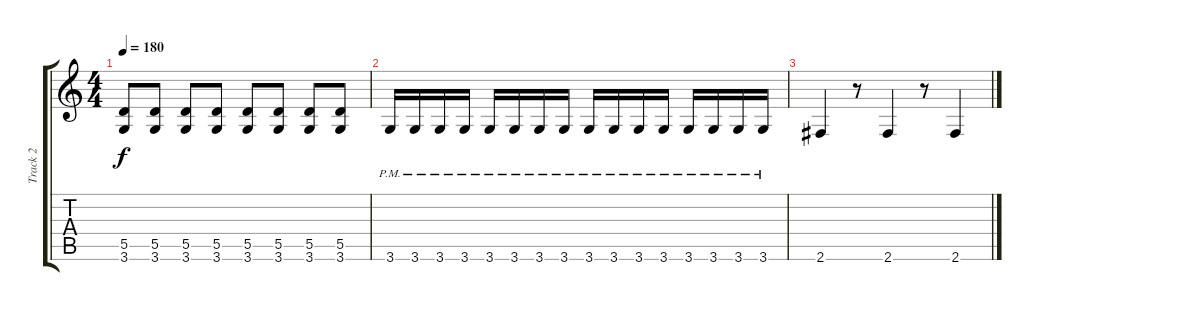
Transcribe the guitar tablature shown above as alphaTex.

\track ("Track 2" "Track 2") {instrument distortionguitar}
\staff {score tabs}
\tuning (E4 B3 G3 D3 A2 E2) {hide}
\ts (4 4)
\tempo 180
\clef g2
\ks c
(5.5 3.6).8{dy f} (5.5 3.6).8 (5.5 3.6).8 (5.5 3.6).8 (5.5 3.6).8 (5.5 3.6).8 (5.5 3.6).8 (5.5 3.6).8 |
3.6{pm}.16 3.6{pm}.16 3.6{pm}.16 3.6{pm}.16 3.6{pm}.16 3.6{pm}.16 3.6{pm}.16 3.6{pm}.16 3.6{pm}.16 3.6{pm}.16 3.6{pm}.16 3.6{pm}.16 3.6{pm}.16 3.6{pm}.16 3.6{pm}.16 3.6{pm}.16 |
2.6.4 r.8 2.6.4 r.8 2.6.4
